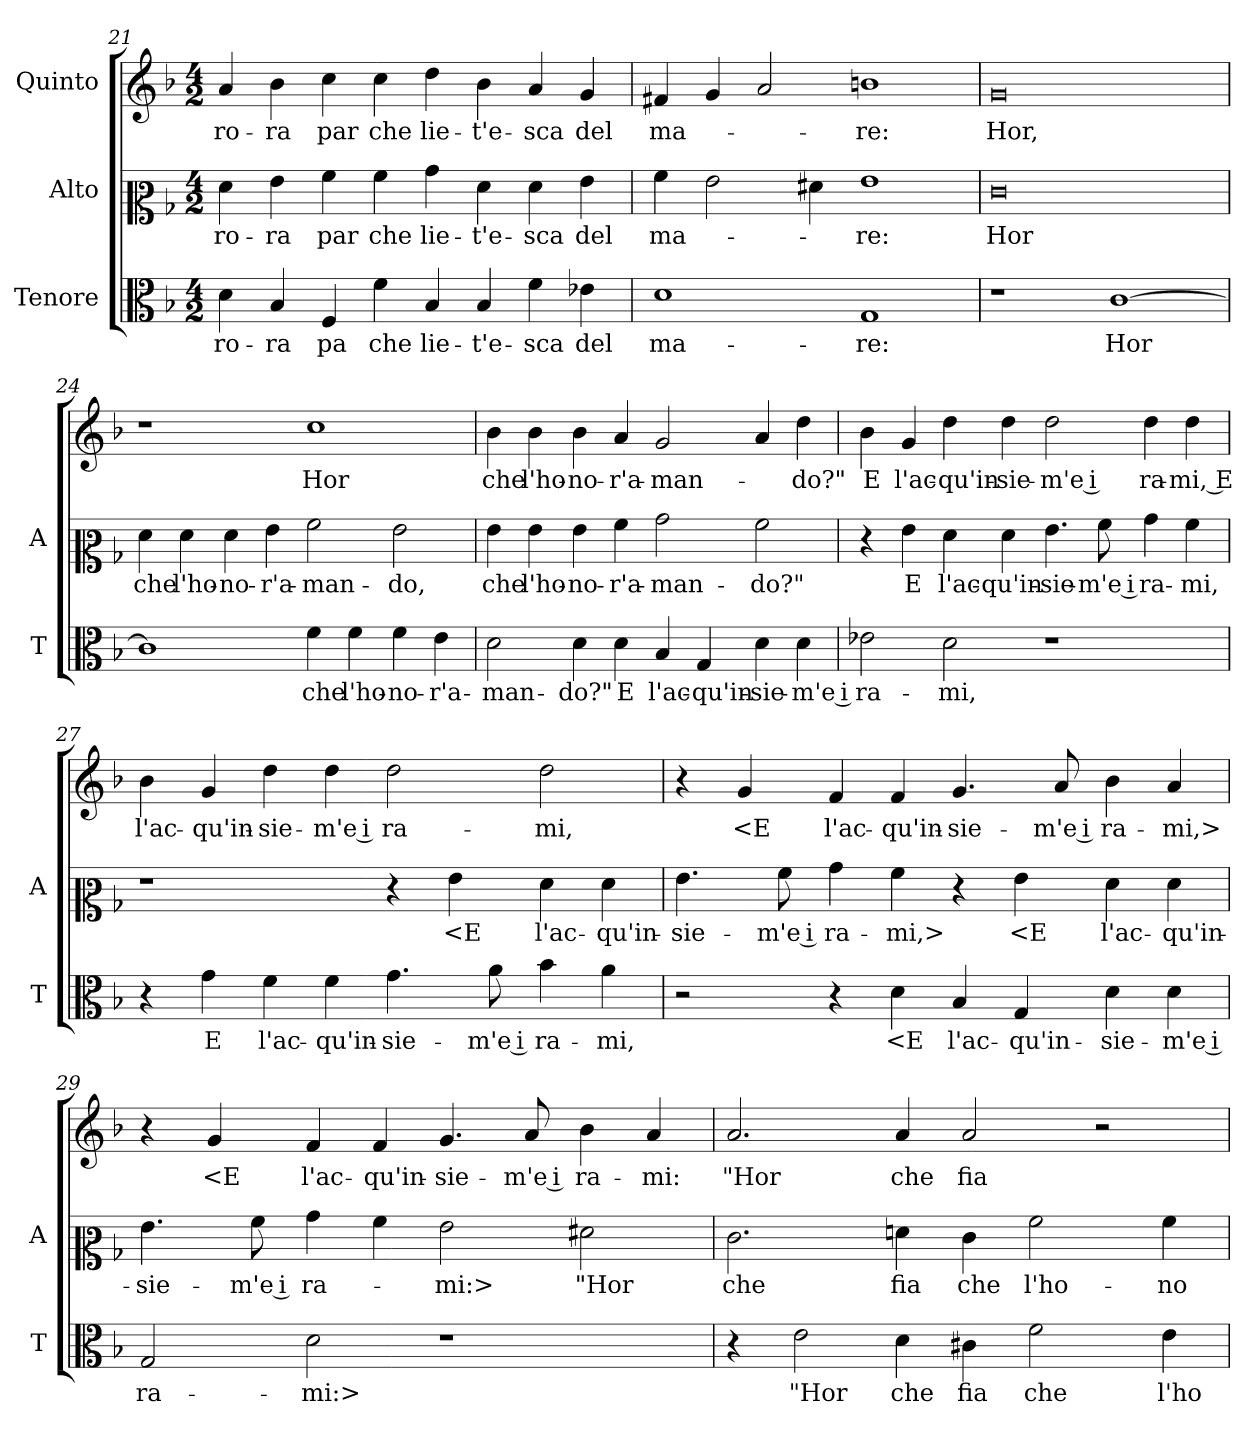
**kern	**text	**kern	**text	**kern	**text
*part3	*part3	*part2	*part2	*part1	*part1
*staff3	*staff3	*staff2	*staff2	*staff1	*staff1
*I"Tenore	*	*I"Alto	*	*I"Quinto	*
*I'T	*	*I'A	*	*	*
*clefC3	*	*clefC2	*	*clefG2	*
*k[b-]	*	*k[b-]	*	*k[b-]	*
*M4/2	*	*M4/2	*	*M4/2	*
=21	=21	=21	=21	=21	=21
4d	-ro-	4f	-ro-	4a	-ro-
4B-	-ra	4g	-ra	4b-	-ra
4F	pa	4a	par	4cc	par
4f	che	4a	che	4cc	che
4B-	lie-	4b-	lie-	4dd	lie-
4B-	-t'e-	4f	-t'e-	4b-	-t'e-
4f	-sca	4f	-sca	4a	-sca
4e-X	del	4g	del	4g	del
=22	=22	=22	=22	=22	=22
1d	ma-	4a	ma-	4f#X	ma-
.	.	2g	.	4g	.
.	.	.	.	2a	.
.	.	4f#X	.	.	.
1G	-re:	1g	-re:	1bn	-re:
=23	=23	=23	=23	=23	=23
1r	.	0e	Hor	0g	Hor,
[1c	Hor	.	.	.	.
=24	=24	=24	=24	=24	=24
1c]	.	4f	che	1r	.
.	.	4f	l'ho-	.	.
.	.	4f	-no-	.	.
.	.	4g	-r'a-	.	.
4f	che	2a	-man-	1cc	Hor
4f	l'ho-	.	.	.	.
4f	-no-	2g	-do,	.	.
4e	-r'a-	.	.	.	.
=25	=25	=25	=25	=25	=25
2d	-man-	4g	che	4b-	che
.	.	4g	l'ho-	4b-	l'ho-
4d	-do?"	4g	-no-	4b-	-no-
4d	E	4a	-r'a-	4a	-r'a-
4B-	l'ac-	2b-	-man-	2g	-man-
4G	-qu'in-	.	.	.	.
4d	-sie-	2a	-do?"	4a	.
4d	-m'e i	.	.	4dd	-do?"
=26	=26	=26	=26	=26	=26
2e-X	ra-	4r	.	4b-	E
.	.	4g	E	4g	l'ac-
2d	-mi,	4f	l'ac-	4dd	-qu'in-
.	.	4f	-qu'in-	4dd	-sie-
1r	.	4.g	-sie-	2dd	-m'e i
.	.	8a	-m'e i	.	.
.	.	4b-	ra-	4dd	ra-
.	.	4a	-mi,	4dd	-mi, E
=27	=27	=27	=27	=27	=27
4r	.	1r	.	4b-	l'ac-
4g	E	.	.	4g	-qu'in-
4f	l'ac-	.	.	4dd	-sie-
4f	-qu'in-	.	.	4dd	-m'e i
4.g	-sie-	4r	.	2dd	ra-
.	.	4g	<E	.	.
8a	-m'e i	.	.	.	.
4b-	ra-	4f	l'ac-	2dd	-mi,
4a	-mi,	4f	-qu'in-	.	.
=28	=28	=28	=28	=28	=28
2r	.	4.g	-sie-	4r	.
.	.	.	.	4g	<E
.	.	8a	-m'e i	.	.
4r	.	4b-	ra-	4f	l'ac-
4d	<E	4a	-mi,>	4f	-qu'in-
4B-	l'ac-	4r	.	4.g	-sie-
4G	-qu'in-	4g	<E	.	.
.	.	.	.	8a	-m'e i
4d	-sie-	4f	l'ac-	4b-	ra-
4d	-m'e i	4f	-qu'in-	4a	-mi,>
=29	=29	=29	=29	=29	=29
2G	ra-	4.g	-sie-	4r	.
.	.	.	.	4g	<E
.	.	8a	-m'e i	.	.
2d	-mi:>	4b-	ra-	4f	l'ac-
.	.	4a	.	4f	-qu'in-
1r	.	2g	-mi:>	4.g	-sie-
.	.	.	.	8a	-m'e i
.	.	2f#X	"Hor	4b-	ra-
.	.	.	.	4a	-mi:
=30	=30	=30	=30	=30	=30
4r	.	2.e	che	2.a	"Hor
2e	"Hor	.	.	.	.
4d	che	4fn	fia	4a	che
4c#X	fia	4e	che	2a	fia
2f	che	2a	l'ho-	.	.
.	.	.	.	2r	.
4e	l'ho-	4a	-no-	.	.
=	=	=	=	=	=
*-	*-	*-	*-	*-	*-
